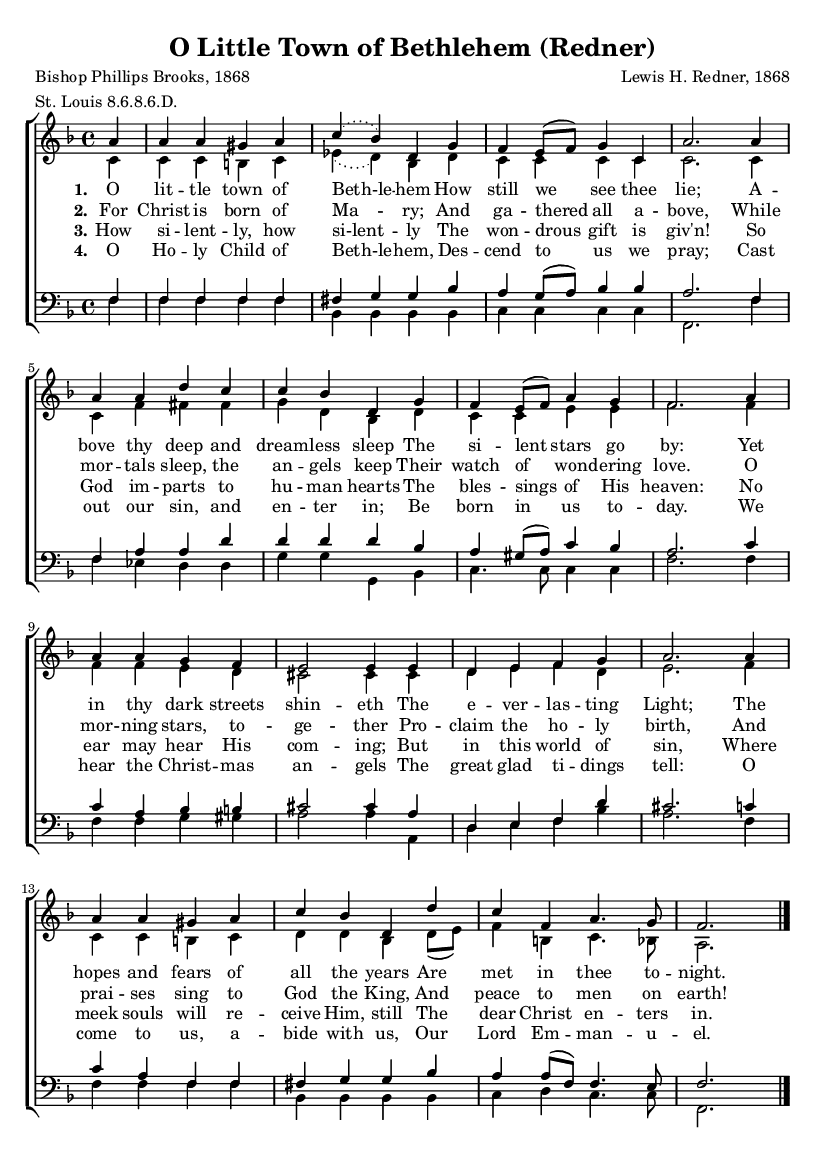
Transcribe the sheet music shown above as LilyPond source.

\header {
  filename = "o_little_town.ly"
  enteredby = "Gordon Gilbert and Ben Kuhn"
  composer = "Lewis H. Redner, 1868"
  poet = "Bishop Phillips Brooks, 1868"
  date=""
  title = "O Little Town of Bethlehem (Redner)"
  toc_as = "O Little Town of Bethlehem (Lewis H. Redner)"
  % index_as = "O Little Town of Bethlehem!Redner"
  metre = "St. Louis 8.6.8.6.D."
  meter = \metre
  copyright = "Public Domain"
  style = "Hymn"
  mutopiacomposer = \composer
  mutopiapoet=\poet
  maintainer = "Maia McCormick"
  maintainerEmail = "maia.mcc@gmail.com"
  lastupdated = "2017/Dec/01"
}

\version "2.14.2"

\include "header.ly"
global= {
  \time 4/4
  \key g \major
  \partial 4
}

sop = \context Voice = "sop"    {
  \voiceOne
  \slurDotted
  b'4 | b' b' ais' b' | d''( c'') e' a' |
  \slurSolid
  g' fis'8( g') a'4 d' | b'2. b'4 |
  b' b' e'' d'' | d'' c'' e' a' |
  g' fis'8( g') b'4 a' | g'2. b'4 |
  b' b' a' g' | fis'2 fis'4 fis'4 |
  e' fis' g' a' | b'2. b'4 |
  b' b' ais' b' | d'' c'' e' e'' |
  d'' g' b'4. a'8 g'2. \bar "|."

}

alto=\context Voice = "alto"   {
  \voiceTwo
  \slurDotted
  d'4 | d' d' cis' d' | f'( e') c' e' |
  \slurSolid
  d' d' d' d' | d'2. d'4 |
  d' g' gis' gis' | a' e' c' e' |
  d' d' fis' fis' | g'2. g'4 |
  g' g' fis' e' | dis'2 dis'4 dis' |
  e' fis' g' e' | fis'2. g'4 |
  d' d' cis' d' | e' e' c' e'8( fis') |
  g'4 cis' d'4. c'8 | b2.
}

tenor = \context Voice = "tenor"   {
  \voiceOne
  g4 g g g g gis a a
  c' b a8( b) c'4 c' b2.
  g4 g b b e' e' e' e'
  c' b ais8( b) d'4 c' b2.
  d'4 d' b c' cis' dis'2 dis'4
  b e fis g e' dis'2.
  d'4 d' b g g gis a a
  c' b b8( g) g4. fis8 g2.
}

bass = \context Voice = "bass"   {
  \voiceTwo
  g4 g g g g c c c
  c d d d d g,2.
  g4 g f e e a a a,
  c d4. d8 d4 d g2.
  g4 g g a ais b2 b4
  b, e fis g c' b2.
  g4 g g g g c c c
  c d e d4. d8 g,2.
}
accomp=\chordmode {

}



stanzaa = \lyricmode {
  O lit -- tle town of Beth-le -- hem
  How still we see thee lie;
  A -- bove thy deep and dream -- less sleep
  The si -- lent stars go by:
  Yet in thy dark streets shin -- eth
  The e -- ver -- las -- ting Light;
  The hopes and fears of all the years
  Are met in thee to -- night.
}

stanzab = \lyricmode {
  For Christ is born of Ma --  ry;
  And ga -- thered all a -- bove,
  While mor -- tals sleep, the an -- gels keep
  Their watch of won -- dering love.
  O mor -- ning stars, to -- ge -- ther
  Pro -- claim the ho -- ly birth,
  And prai -- ses sing to God the King,
  And peace to men on earth!
}

stanzac = \lyricmode {
  How si -- lent -- ly, how si-lent -- ly
  The won -- drous gift is giv'n!
  So God im -- parts to hu -- man hearts
  The bles -- sings of His heaven:
  No ear may hear His com -- ing;
  But in this world of sin,
  Where meek souls will re -- ceive Him, still
  The dear Christ en -- ters in.
}

stanzad = \lyricmode {
  O Ho -- ly Child of Beth-le -- hem,
  Des -- cend to us we pray;
  Cast out our sin, and en -- ter in;
  Be born in us to -- day.
  We hear the Christ -- mas an -- gels
  The great glad ti -- dings tell:
  O come to us, a -- bide with us,
  Our Lord Em -- man -- u -- el.
}
stanzae = \lyricmode {

}
stanzaf = \lyricmode {

}

\score {
  \transpose g f
  \context ChoirStaff <<
    \context ChordNames \accomp
    \unset ChoirStaff.melismaBusyProperties
    \context Staff ="upper"  { \clef "G" <<
      \global
      \sop
      \alto
    >>}

    \lyricsto "sop" \context Lyrics = "stanza-1" {
      \set stanza = "1."
      \stanzaa }
    \lyricsto "sop" \context Lyrics = "stanza-2" {
      \set stanza = "2."
      \stanzab }
    \lyricsto "sop" \context Lyrics = "stanza-3" {
      \set stanza = "3."
      \stanzac }
    \lyricsto "sop" \context Lyrics = "stanza-4" {
      \set stanza = "4."
      \stanzad }
    \context Staff = "lower"  { \clef "F"<<
      \global
      \tenor
      \bass
    >>}
  >>
}

